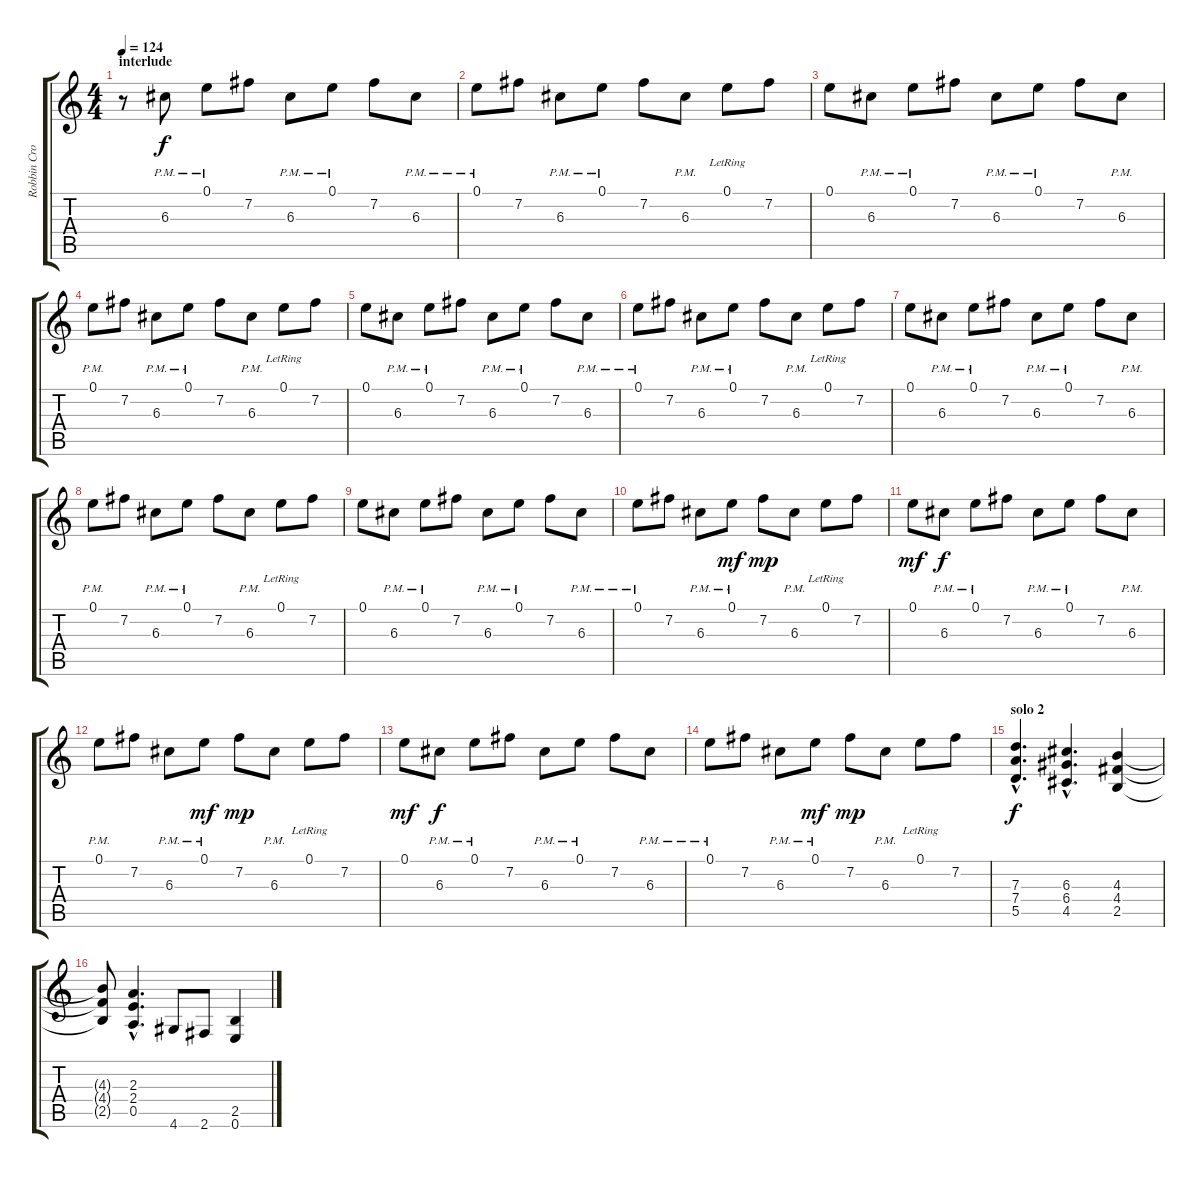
\track ("Robbin Crosby" "Robbin Cro") {instrument overdrivenguitar}
\staff {score tabs}
\tuning (E4 B3 G3 D3 A2 E2) {hide}
\ts (4 4)
\section ("" "interlude")
\tempo 124
\clef g2
\ks c
r.8{dy f} 6.3{pm}.8 0.1{pm}.8 7.2.8 6.3{pm}.8 0.1{pm}.8 7.2.8 6.3{pm}.8 |
0.1{pm}.8 7.2.8 6.3{pm}.8 0.1{pm}.8 7.2.8 6.3{pm}.8 0.1{lr}.8 7.2.8 |
0.1.8 6.3{pm}.8 0.1{pm}.8 7.2.8 6.3{pm}.8 0.1{pm}.8 7.2.8 6.3{pm}.8 |
0.1{pm}.8 7.2.8 6.3{pm}.8 0.1{pm}.8 7.2.8 6.3{pm}.8 0.1{lr}.8 7.2.8 |
0.1.8 6.3{pm}.8 0.1{pm}.8 7.2.8 6.3{pm}.8 0.1{pm}.8 7.2.8 6.3{pm}.8 |
0.1{pm}.8 7.2.8 6.3{pm}.8 0.1{pm}.8 7.2.8 6.3{pm}.8 0.1{lr}.8 7.2.8 |
0.1.8 6.3{pm}.8 0.1{pm}.8 7.2.8 6.3{pm}.8 0.1{pm}.8 7.2.8 6.3{pm}.8 |
0.1{pm}.8 7.2.8 6.3{pm}.8 0.1{pm}.8 7.2.8 6.3{pm}.8 0.1{lr}.8 7.2.8 |
0.1.8 6.3{pm}.8 0.1{pm}.8 7.2.8 6.3{pm}.8 0.1{pm}.8 7.2.8 6.3{pm}.8 |
0.1{pm}.8 7.2.8 6.3{pm}.8 0.1{pm}.8{dy mf} 7.2.8{dy mp} 6.3{pm}.8 0.1{lr}.8 7.2.8 |
0.1.8{dy mf} 6.3{pm}.8{dy f} 0.1{pm}.8 7.2.8 6.3{pm}.8 0.1{pm}.8 7.2.8 6.3{pm}.8 |
0.1{pm}.8 7.2.8 6.3{pm}.8 0.1{pm}.8{dy mf} 7.2.8{dy mp} 6.3{pm}.8 0.1{lr}.8 7.2.8 |
0.1.8{dy mf} 6.3{pm}.8{dy f} 0.1{pm}.8 7.2.8 6.3{pm}.8 0.1{pm}.8 7.2.8 6.3{pm}.8 |
0.1{pm}.8 7.2.8 6.3{pm}.8 0.1{pm}.8{dy mf} 7.2.8{dy mp} 6.3{pm}.8 0.1{lr}.8 7.2.8 |
\section ("" "solo 2")
(7.3{hac} 7.4{hac} 5.5{hac}).4{d dy f} (6.3{hac} 6.4{hac} 4.5{hac}).4{d} (4.3 4.4 2.5).4 |
(4.3{t} 4.4{t} 2.5{t}).8 (2.3{hac} 2.4{hac} 0.5{hac}).4{d} 4.6.8 2.6.8 (2.5 0.6).4
